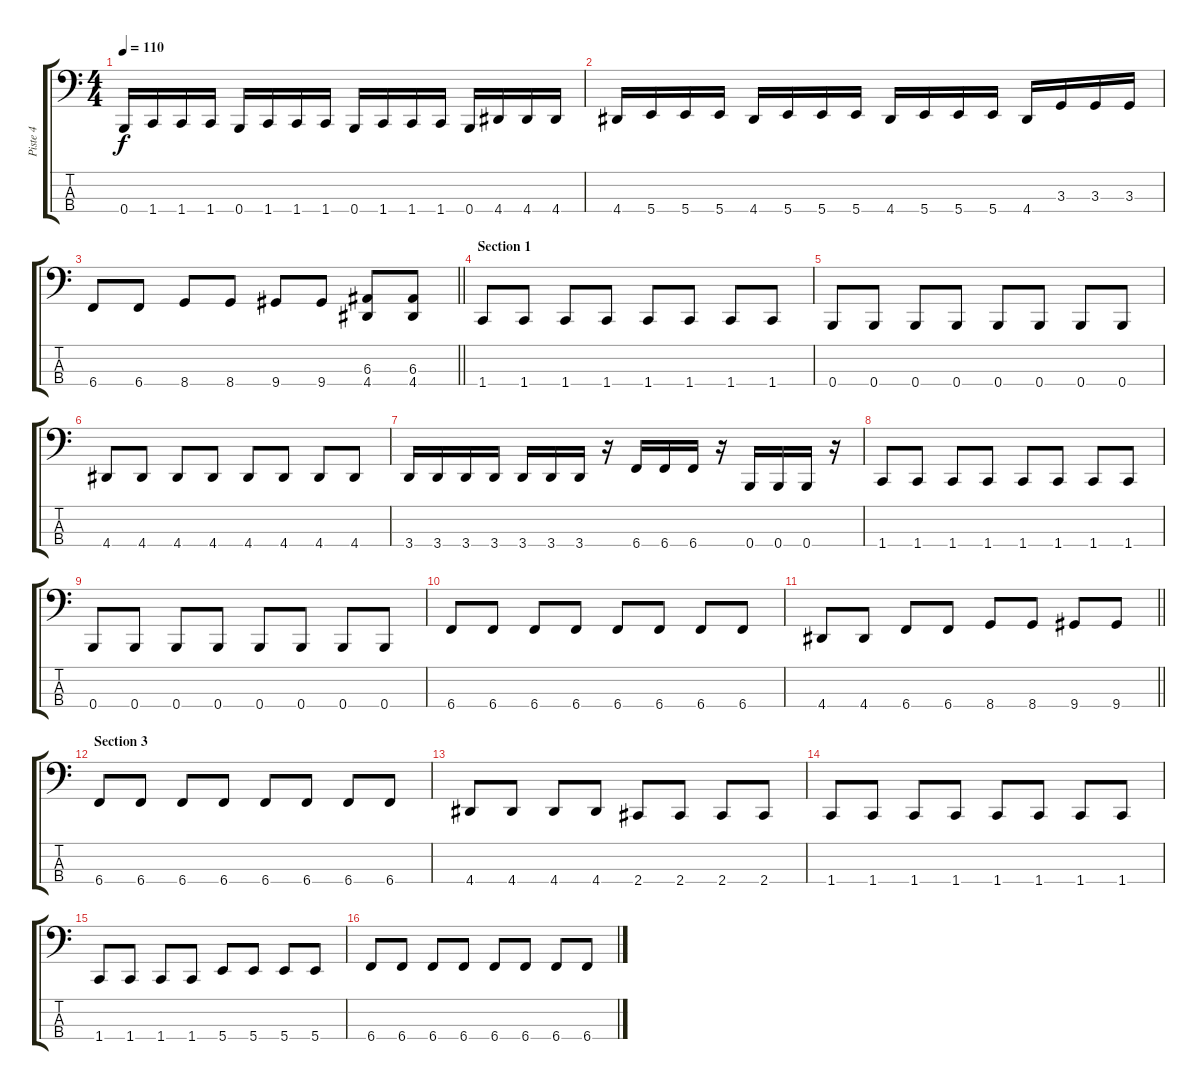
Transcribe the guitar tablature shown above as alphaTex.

\track ("Piste 4" "Piste 4") {instrument slapbass1}
\staff {score tabs}
\tuning (D2 A1 E1 B0) {hide}
\ts (4 4)
\tempo 110
\clef f4
\ks c
0.4.16{dy f} 1.4.16 1.4.16 1.4.16 0.4.16 1.4.16 1.4.16 1.4.16 0.4.16 1.4.16 1.4.16 1.4.16 0.4.16 4.4.16 4.4.16 4.4.16 |
4.4.16 5.4.16 5.4.16 5.4.16 4.4.16 5.4.16 5.4.16 5.4.16 4.4.16 5.4.16 5.4.16 5.4.16 4.4.16 3.3.16 3.3.16 3.3.16 |
\barLineRight lightlight
6.4.8 6.4.8 8.4.8 8.4.8 9.4.8 9.4.8 (6.3 4.4).8 (6.3 4.4).8 |
\section ("" "Section 1")
1.4.8 1.4.8 1.4.8 1.4.8 1.4.8 1.4.8 1.4.8 1.4.8 |
0.4.8 0.4.8 0.4.8 0.4.8 0.4.8 0.4.8 0.4.8 0.4.8 |
4.4.8 4.4.8 4.4.8 4.4.8 4.4.8 4.4.8 4.4.8 4.4.8 |
3.4.16 3.4.16 3.4.16 3.4.16 3.4.16 3.4.16 3.4.16 r.16 6.4.16 6.4.16 6.4.16 r.16 0.4.16 0.4.16 0.4.16 r.16 |
1.4.8 1.4.8 1.4.8 1.4.8 1.4.8 1.4.8 1.4.8 1.4.8 |
0.4.8 0.4.8 0.4.8 0.4.8 0.4.8 0.4.8 0.4.8 0.4.8 |
6.4.8 6.4.8 6.4.8 6.4.8 6.4.8 6.4.8 6.4.8 6.4.8 |
\barLineRight lightlight
4.4.8 4.4.8 6.4.8 6.4.8 8.4.8 8.4.8 9.4.8 9.4.8 |
\section ("" "Section 3")
6.4.8 6.4.8 6.4.8 6.4.8 6.4.8 6.4.8 6.4.8 6.4.8 |
4.4.8 4.4.8 4.4.8 4.4.8 2.4.8 2.4.8 2.4.8 2.4.8 |
1.4.8 1.4.8 1.4.8 1.4.8 1.4.8 1.4.8 1.4.8 1.4.8 |
1.4.8 1.4.8 1.4.8 1.4.8 5.4.8 5.4.8 5.4.8 5.4.8 |
6.4.8 6.4.8 6.4.8 6.4.8 6.4.8 6.4.8 6.4.8 6.4.8
